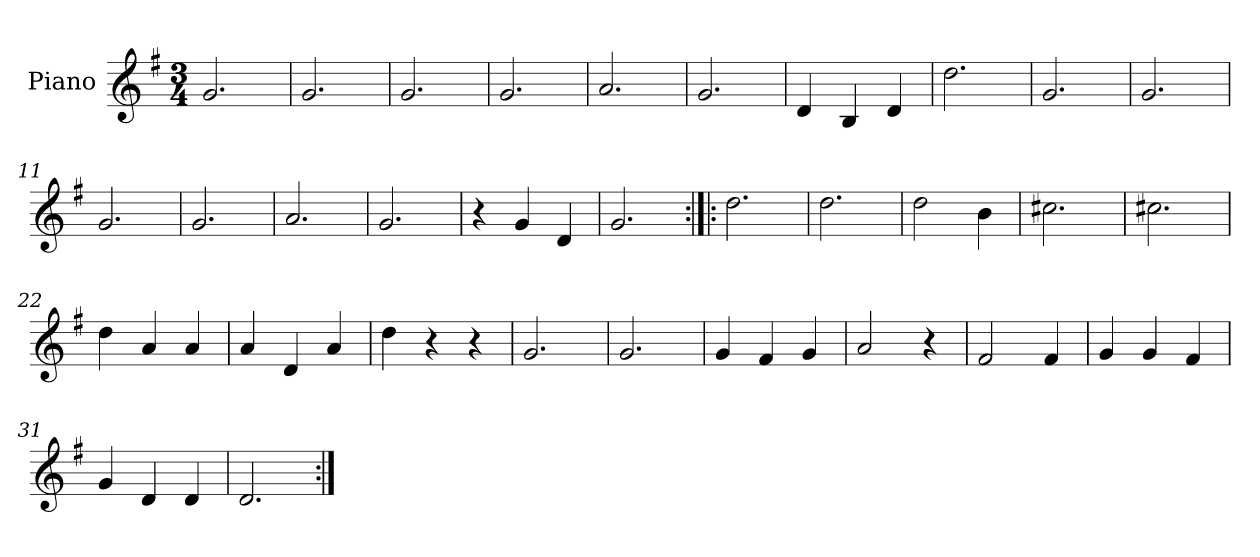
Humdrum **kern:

**kern
*part1
*staff1
*I"Piano
*I'Pno.
*clefG2
*k[f#]
*M3/4
=1
2.g/
=2
2.g/
=3
2.g/
=4
2.g/
=5
2.a/
=6
2.g/
=7
4d/
4B/
4d/
=8
2.dd\
=9
2.g/
!!LO:LB:g=z
=10
2.g/
=11
2.g/
=12
2.g/
=13
2.a/
=14
2.g/
=15
4r
4g/
4d/
=16
2.g/
=17:|!|:
2.dd\
=18
2.dd\
!!LO:LB:g=z
=19
2dd\
4b\
=20
2.cc#X\
=21
2.cc#X\
=22
4dd\
4a/
4a/
=23
4a/
4d/
4a/
=24
4dd\
4r
4r
=25
2.g/
=26
2.g/
!!LO:LB:g=z
=27
4g/
4f#/
4g/
=28
2a/
4r
=29
2f#/
4f#/
=30
4g/
4g/
4f#/
=31
4g/
4d/
4d/
=32
2.d/
=:|!
*-
